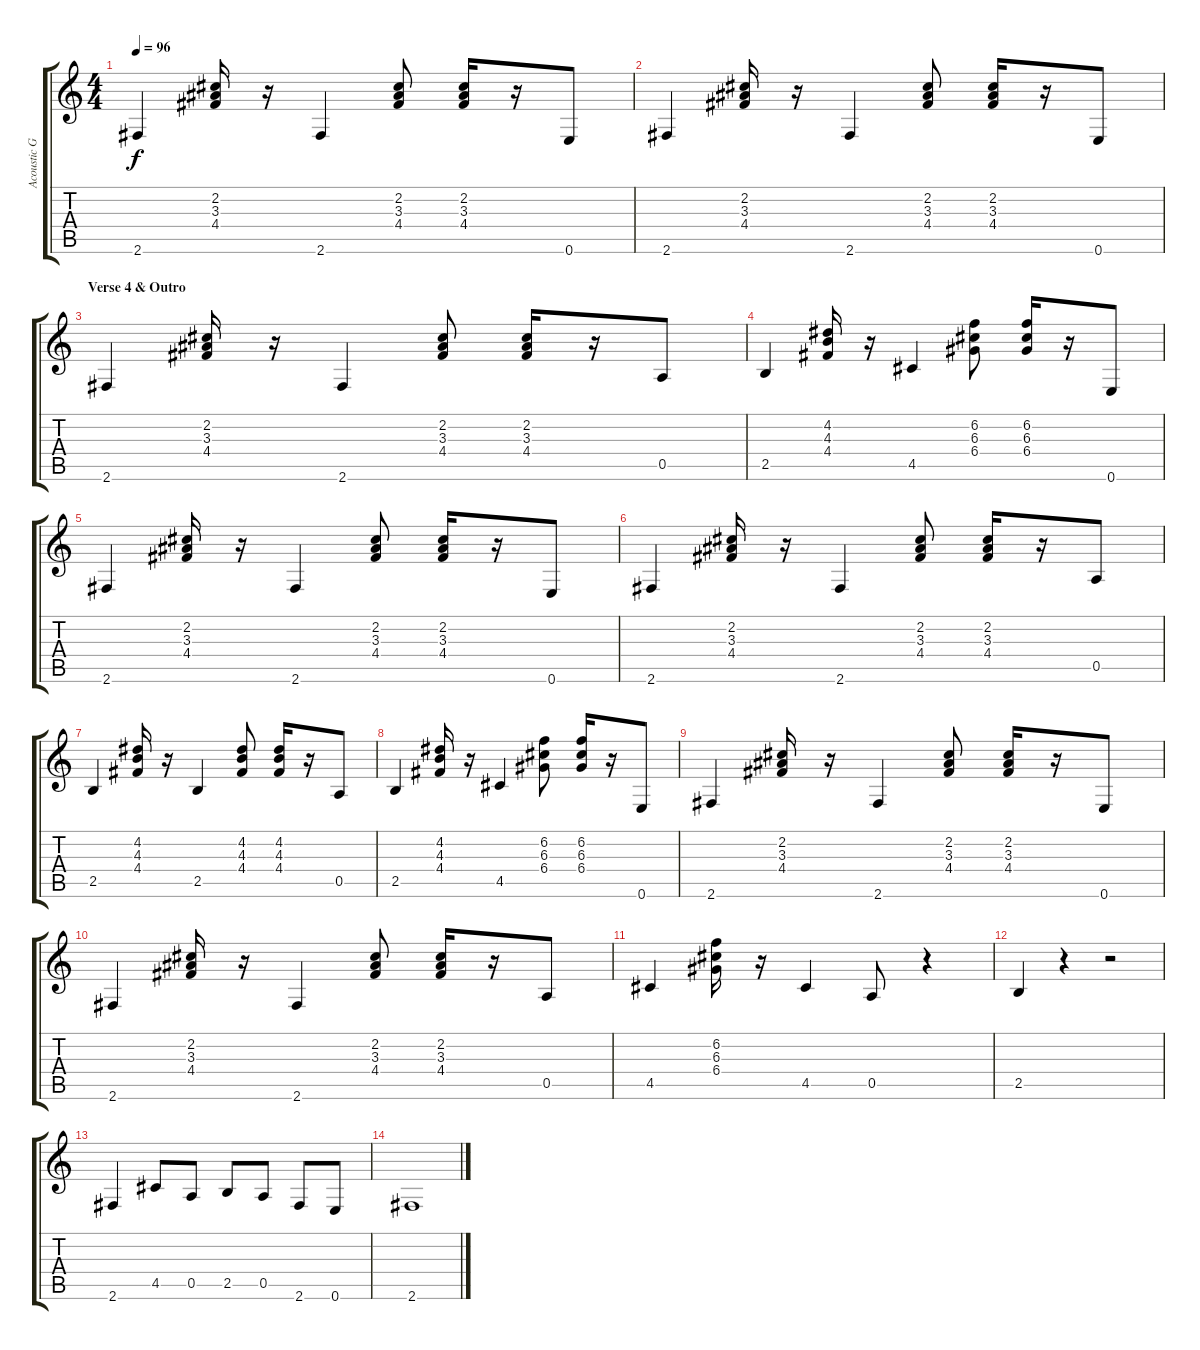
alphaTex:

\track ("Acoustic Guitar" "Acoustic G") {instrument acousticguitarsteel}
\staff {score tabs}
\tuning (E4 B3 G3 D3 A2 E2) {hide}
\ts (4 4)
\tempo 96
\clef g2
\ks c
2.6.4{dy f} (2.2 3.3 4.4).16 r.16 2.6.4 (2.2 3.3 4.4).8 (2.2 3.3 4.4).16 r.16 0.6.8 |
2.6.4 (2.2 3.3 4.4).16 r.16 2.6.4 (2.2 3.3 4.4).8 (2.2 3.3 4.4).16 r.16 0.6.8 |
\section ("" "Verse 4 & Outro")
2.6.4 (2.2 3.3 4.4).16 r.16 2.6.4 (2.2 3.3 4.4).8 (2.2 3.3 4.4).16 r.16 0.5.8 |
2.5.4 (4.2 4.3 4.4).16 r.16 4.5.4 (6.2 6.3 6.4).8 (6.2 6.3 6.4).16 r.16 0.6.8 |
2.6.4 (2.2 3.3 4.4).16 r.16 2.6.4 (2.2 3.3 4.4).8 (2.2 3.3 4.4).16 r.16 0.6.8 |
2.6.4 (2.2 3.3 4.4).16 r.16 2.6.4 (2.2 3.3 4.4).8 (2.2 3.3 4.4).16 r.16 0.5.8 |
2.5.4 (4.2 4.3 4.4).16 r.16 2.5.4 (4.2 4.3 4.4).8 (4.2 4.3 4.4).16 r.16 0.5.8 |
2.5.4 (4.2 4.3 4.4).16 r.16 4.5.4 (6.2 6.3 6.4).8 (6.2 6.3 6.4).16 r.16 0.6.8 |
2.6.4 (2.2 3.3 4.4).16 r.16 2.6.4 (2.2 3.3 4.4).8 (2.2 3.3 4.4).16 r.16 0.6.8 |
2.6.4 (2.2 3.3 4.4).16 r.16 2.6.4 (2.2 3.3 4.4).8 (2.2 3.3 4.4).16 r.16 0.5.8 |
4.5.4 (6.2 6.3 6.4).16 r.16 4.5.4 0.5.8 r.4 |
2.5.4 r.4 r.2 |
2.6.4 4.5.8 0.5.8 2.5.8 0.5.8 2.6.8 0.6.8 |
2.6.1
